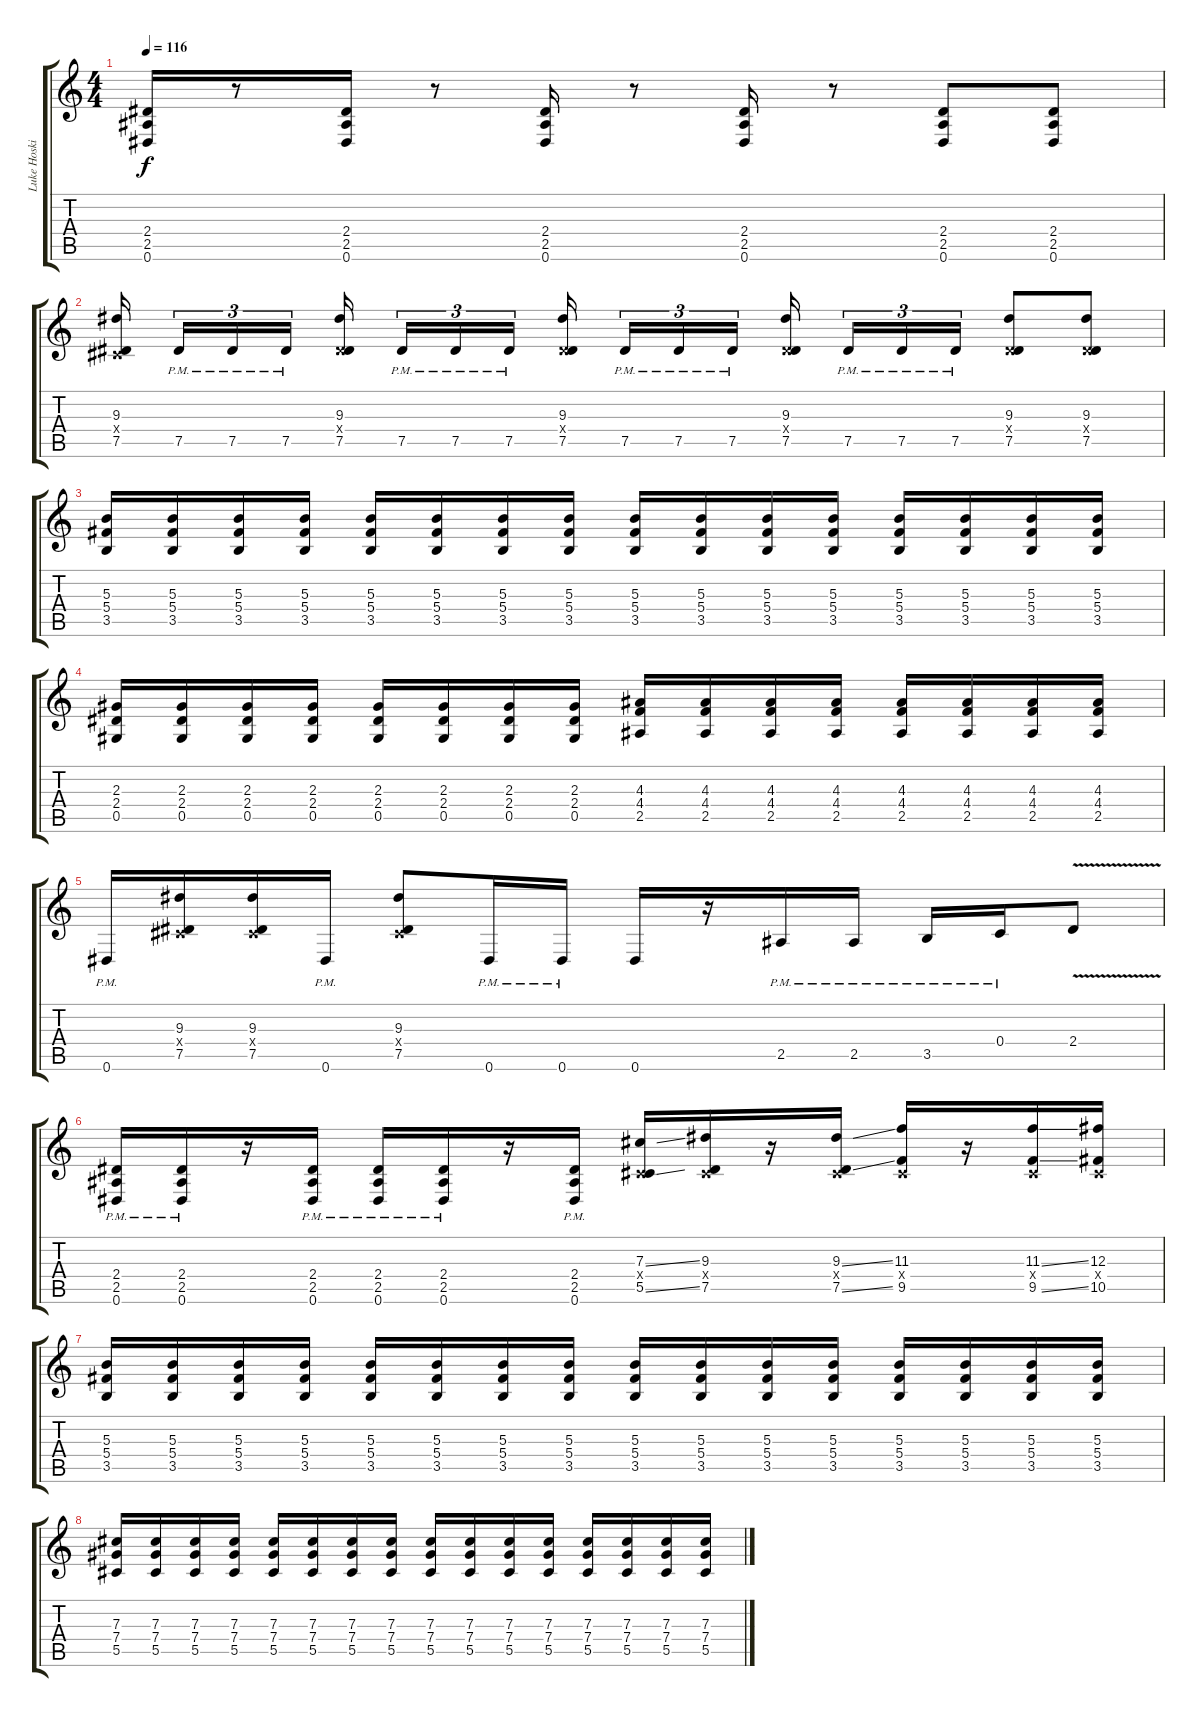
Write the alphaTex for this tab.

\track ("Luke Hoskin" "Luke Hoski") {instrument overdrivenguitar}
\staff {score tabs}
\tuning (Eb4 Bb3 Gb3 Db3 Ab2 Eb2) {hide}
\ts (4 4)
\tempo 116
\clef g2
\ks c
(2.4 2.5 0.6).16{dy f} r.8 (2.4 2.5 0.6).16 r.8 (2.4 2.5 0.6).16 r.8 (2.4 2.5 0.6).16 r.8 (2.4 2.5 0.6).8 (2.4 2.5 0.6).8 |
(9.3 0.4{x} 7.5).16 7.5{pm}.16{tu (3 2)} 7.5{pm}.16{tu (3 2)} 7.5{pm}.16{tu (3 2)} (9.3 2.4{x} 7.5).16 7.5{pm}.16{tu (3 2)} 7.5{pm}.16{tu (3 2)} 7.5{pm}.16{tu (3 2)} (9.3 2.4{x} 7.5).16 7.5{pm}.16{tu (3 2)} 7.5{pm}.16{tu (3 2)} 7.5{pm}.16{tu (3 2)} (9.3 2.4{x} 7.5).16 7.5{pm}.16{tu (3 2)} 7.5{pm}.16{tu (3 2)} 7.5{pm}.16{tu (3 2)} (9.3 2.4{x} 7.5).8 (9.3 2.4{x} 7.5).8 |
(5.3 5.4 3.5).16 (5.3 5.4 3.5).16 (5.3 5.4 3.5).16 (5.3 5.4 3.5).16 (5.3 5.4 3.5).16 (5.3 5.4 3.5).16 (5.3 5.4 3.5).16 (5.3 5.4 3.5).16 (5.3 5.4 3.5).16 (5.3 5.4 3.5).16 (5.3 5.4 3.5).16 (5.3 5.4 3.5).16 (5.3 5.4 3.5).16 (5.3 5.4 3.5).16 (5.3 5.4 3.5).16 (5.3 5.4 3.5).16 |
(2.3 2.4 0.5).16 (2.3 2.4 0.5).16 (2.3 2.4 0.5).16 (2.3 2.4 0.5).16 (2.3 2.4 0.5).16 (2.3 2.4 0.5).16 (2.3 2.4 0.5).16 (2.3 2.4 0.5).16 (4.3 4.4 2.5).16 (4.3 4.4 2.5).16 (4.3 4.4 2.5).16 (4.3 4.4 2.5).16 (4.3 4.4 2.5).16 (4.3 4.4 2.5).16 (4.3 4.4 2.5).16 (4.3 4.4 2.5).16 |
0.6{pm}.16 (9.3 0.4{x} 7.5).16 (9.3 0.4{x} 7.5).16 0.6{pm}.16 (9.3 0.4{x} 7.5).8 0.6{pm}.16 0.6{pm}.16 0.6.16 r.16 2.5{pm}.16 2.5{pm}.16 3.5{pm}.16 0.4{pm}.16 2.4{v}.8 |
(2.4{pm} 2.5{pm} 0.6{pm}).16 (2.4{pm} 2.5{pm} 0.6{pm}).16 r.16 (2.4{pm} 2.5{pm} 0.6{pm}).16 (2.4{pm} 2.5{pm} 0.6{pm}).16 (2.4{pm} 2.5{pm} 0.6{pm}).16 r.16 (2.4{pm} 2.5{pm} 0.6{pm}).16 (7.3{ss} 0.4{x} 5.5{ss}).16 (9.3 0.4{x} 7.5).16 r.16 (9.3{ss} 0.4{x} 7.5{ss}).16 (11.3 0.4{x} 9.5).16 r.16 (11.3{ss} 0.4{x} 9.5{ss}).16 (12.3 0.4{x} 10.5).16 |
(5.3 5.4 3.5).16 (5.3 5.4 3.5).16 (5.3 5.4 3.5).16 (5.3 5.4 3.5).16 (5.3 5.4 3.5).16 (5.3 5.4 3.5).16 (5.3 5.4 3.5).16 (5.3 5.4 3.5).16 (5.3 5.4 3.5).16 (5.3 5.4 3.5).16 (5.3 5.4 3.5).16 (5.3 5.4 3.5).16 (5.3 5.4 3.5).16 (5.3 5.4 3.5).16 (5.3 5.4 3.5).16 (5.3 5.4 3.5).16 |
(7.3 7.4 5.5).16 (7.3 7.4 5.5).16 (7.3 7.4 5.5).16 (7.3 7.4 5.5).16 (7.3 7.4 5.5).16 (7.3 7.4 5.5).16 (7.3 7.4 5.5).16 (7.3 7.4 5.5).16 (7.3 7.4 5.5).16 (7.3 7.4 5.5).16 (7.3 7.4 5.5).16 (7.3 7.4 5.5).16 (7.3 7.4 5.5).16 (7.3 7.4 5.5).16 (7.3 7.4 5.5).16 (7.3 7.4 5.5).16
